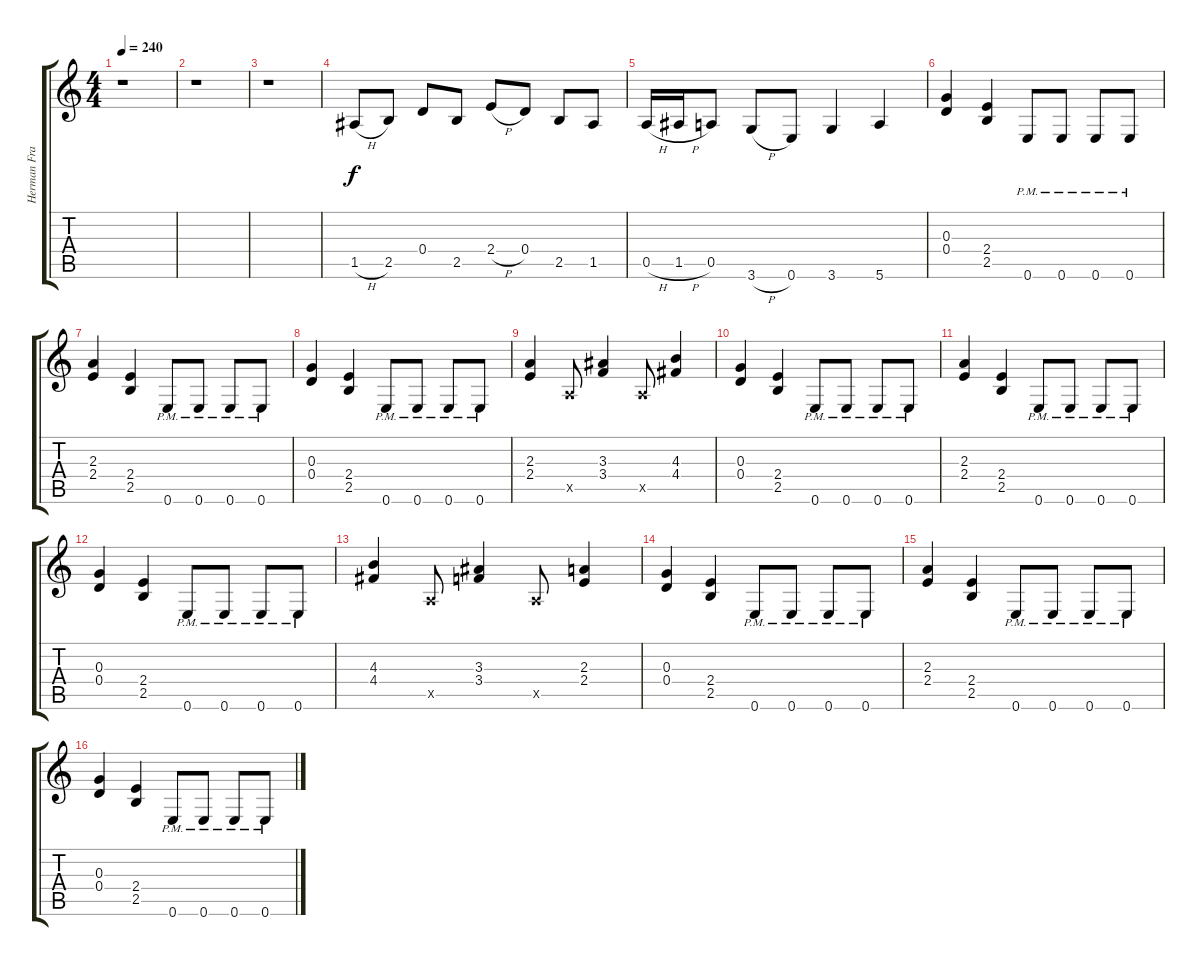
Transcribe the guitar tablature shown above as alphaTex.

\track ("Herman Frank" "Herman Fra") {instrument distortionguitar}
\staff {score tabs}
\tuning (E4 B3 G3 D3 A2 E2) {hide}
\ts (4 4)
\tempo 240
\clef g2
\ks c
r.1{dy f instrument distortionguitar} |
r.1 |
r.1 |
1.5{h}.8 2.5.8 0.4.8 2.5.8 2.4{h}.8 0.4.8 2.5.8 1.5.8 |
0.5{h}.16 1.5{h}.16 0.5.8 3.6{h}.8 0.6.8 3.6.4 5.6.4 |
(0.3 0.4).4 (2.4 2.5).4 0.6{pm}.8 0.6{pm}.8 0.6{pm}.8 0.6{pm}.8 |
(2.3 2.4).4 (2.4 2.5).4 0.6{pm}.8 0.6{pm}.8 0.6{pm}.8 0.6{pm}.8 |
(0.3 0.4).4 (2.4 2.5).4 0.6{pm}.8 0.6{pm}.8 0.6{pm}.8 0.6{pm}.8 |
(2.3 2.4).4 0.5{x}.8 (3.3 3.4).4 0.5{x}.8 (4.3 4.4).4 |
(0.3 0.4).4 (2.4 2.5).4 0.6{pm}.8 0.6{pm}.8 0.6{pm}.8 0.6{pm}.8 |
(2.3 2.4).4 (2.4 2.5).4 0.6{pm}.8 0.6{pm}.8 0.6{pm}.8 0.6{pm}.8 |
(0.3 0.4).4 (2.4 2.5).4 0.6{pm}.8 0.6{pm}.8 0.6{pm}.8 0.6{pm}.8 |
(4.3 4.4).4 0.5{x}.8 (3.3 3.4).4 0.5{x}.8 (2.3 2.4).4 |
(0.3 0.4).4 (2.4 2.5).4 0.6{pm}.8 0.6{pm}.8 0.6{pm}.8 0.6{pm}.8 |
(2.3 2.4).4 (2.4 2.5).4 0.6{pm}.8 0.6{pm}.8 0.6{pm}.8 0.6{pm}.8 |
(0.3 0.4).4 (2.4 2.5).4 0.6{pm}.8 0.6{pm}.8 0.6{pm}.8 0.6{pm}.8
